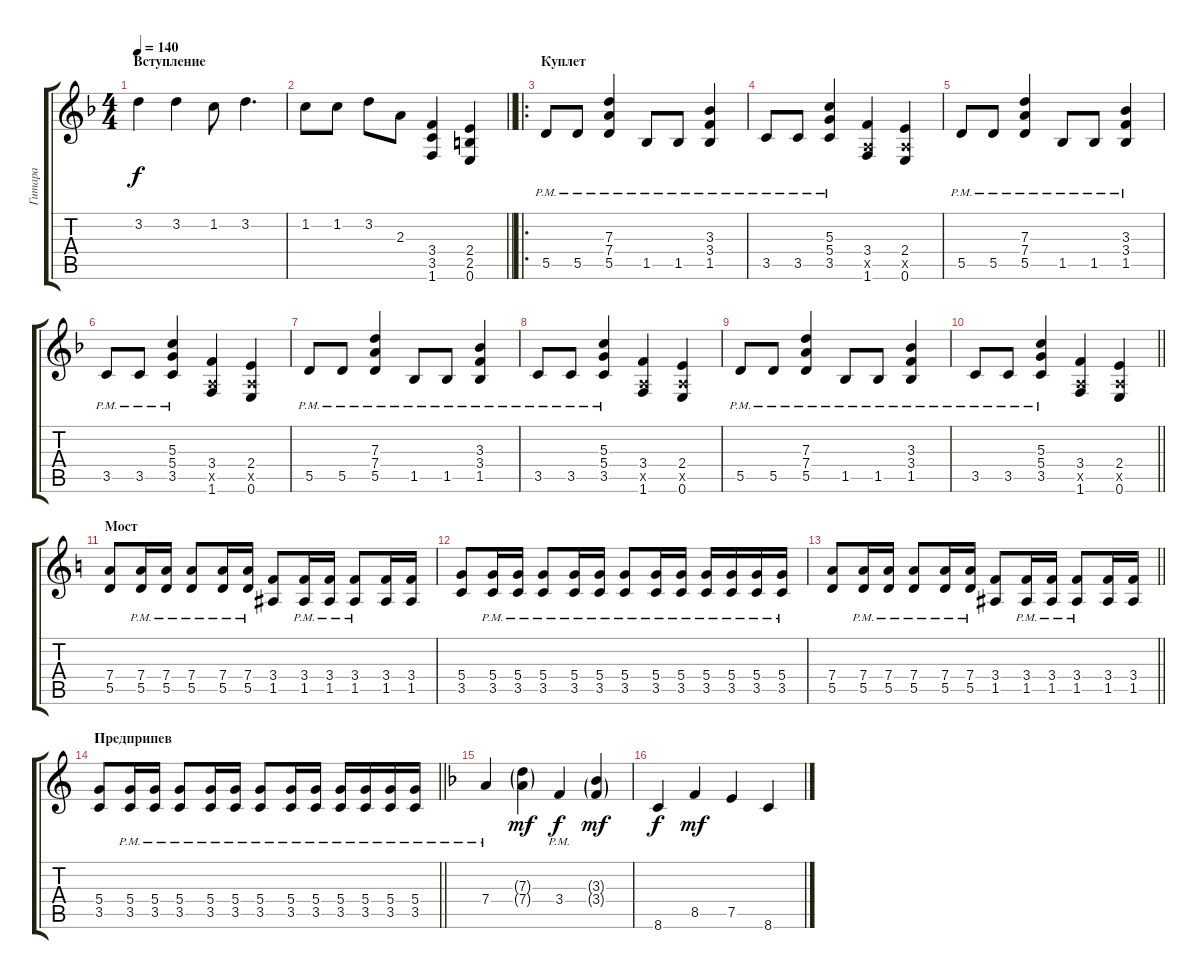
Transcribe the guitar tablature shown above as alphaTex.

\track ("Гитара" "Гитара") {instrument distortionguitar}
\staff {score tabs}
\tuning (E4 B3 G3 D3 A2 E2) {hide}
\ts (4 4)
\section ("" "Вступление")
\tempo 140
\clef g2
\ks f
3.2.4{dy f instrument distortionguitar} 3.2.4 1.2.8 3.2.4{d} |
\barLineRight lightlight
1.2.8 1.2.8 3.2.8 2.3.8 (3.4 3.5 1.6).4 (2.4 2.5 0.6).4 |
\ro
\section ("" "Куплет")
5.5{pm}.8 5.5{pm}.8 (7.3{pm} 7.4{pm} 5.5{pm}).4 1.5{pm}.8 1.5{pm}.8 (3.3 3.4 1.5{pm}).4 |
3.5{pm}.8 3.5{pm}.8 (5.3{pm} 5.4{pm} 3.5{pm}).4 (3.4 0.5{x} 1.6).4 (2.4 0.5{x} 0.6).4 |
5.5{pm}.8 5.5{pm}.8 (7.3{pm} 7.4{pm} 5.5{pm}).4 1.5{pm}.8 1.5{pm}.8 (3.3 3.4 1.5{pm}).4 |
3.5{pm}.8 3.5{pm}.8 (5.3{pm} 5.4{pm} 3.5{pm}).4 (3.4 0.5{x} 1.6).4 (2.4 0.5{x} 0.6).4 |
5.5{pm}.8 5.5{pm}.8 (7.3{pm} 7.4{pm} 5.5{pm}).4 1.5{pm}.8 1.5{pm}.8 (3.3 3.4 1.5{pm}).4 |
3.5{pm}.8 3.5{pm}.8 (5.3{pm} 5.4{pm} 3.5{pm}).4 (3.4 0.5{x} 1.6).4 (2.4 0.5{x} 0.6).4 |
5.5{pm}.8 5.5{pm}.8 (7.3{pm} 7.4{pm} 5.5{pm}).4 1.5{pm}.8 1.5{pm}.8 (3.3 3.4 1.5{pm}).4 |
\barLineRight lightlight
3.5{pm}.8 3.5{pm}.8 (5.3{pm} 5.4{pm} 3.5{pm}).4 (3.4 0.5{x} 1.6).4 (2.4 0.5{x} 0.6).4 |
\section ("" "Мост")
\ks c
(7.4 5.5).8 (7.4{pm} 5.5{pm}).16 (7.4{pm} 5.5{pm}).16 (7.4{pm} 5.5{pm}).8 (7.4{pm} 5.5{pm}).16 (7.4{pm} 5.5{pm}).16 (3.4 1.5).8 (3.4{pm} 1.5{pm}).16 (3.4{pm} 1.5{pm}).16 (3.4{pm} 1.5{pm}).8 (3.4 1.5).16 (3.4 1.5).16 |
(5.4 3.5).8 (5.4{pm} 3.5{pm}).16 (5.4{pm} 3.5{pm}).16 (5.4{pm} 3.5{pm}).8 (5.4{pm} 3.5{pm}).16 (5.4{pm} 3.5{pm}).16 (5.4{pm} 3.5{pm}).8 (5.4{pm} 3.5{pm}).16 (5.4{pm} 3.5{pm}).16 (5.4{pm} 3.5{pm}).16 (5.4{pm} 3.5{pm}).16 (5.4{pm} 3.5{pm}).16 (5.4{pm} 3.5{pm}).16 |
\barLineRight lightlight
(7.4 5.5).8 (7.4{pm} 5.5{pm}).16 (7.4{pm} 5.5{pm}).16 (7.4{pm} 5.5{pm}).8 (7.4{pm} 5.5{pm}).16 (7.4{pm} 5.5{pm}).16 (3.4 1.5).8 (3.4{pm} 1.5{pm}).16 (3.4{pm} 1.5{pm}).16 (3.4{pm} 1.5{pm}).8 (3.4 1.5).16 (3.4 1.5).16 |
\section ("" "Предприпев")
\barLineRight lightlight
(5.4 3.5).8 (5.4{pm} 3.5{pm}).16 (5.4{pm} 3.5{pm}).16 (5.4{pm} 3.5{pm}).8 (5.4{pm} 3.5{pm}).16 (5.4{pm} 3.5{pm}).16 (5.4{pm} 3.5{pm}).8 (5.4{pm} 3.5{pm}).16 (5.4{pm} 3.5{pm}).16 (5.4{pm} 3.5{pm}).16 (5.4{pm} 3.5{pm}).16 (5.4{pm} 3.5{pm}).16 (5.4{pm} 3.5{pm}).16 |
\ks f
7.4{pm}.4 (7.3{g} 7.4{g}).4{dy mf} 3.4{pm}.4{dy f} (3.3{g} 3.4{g}).4{dy mf} |
8.6.4{dy f} 8.5.4{dy mf} 7.5.4 8.6.4
